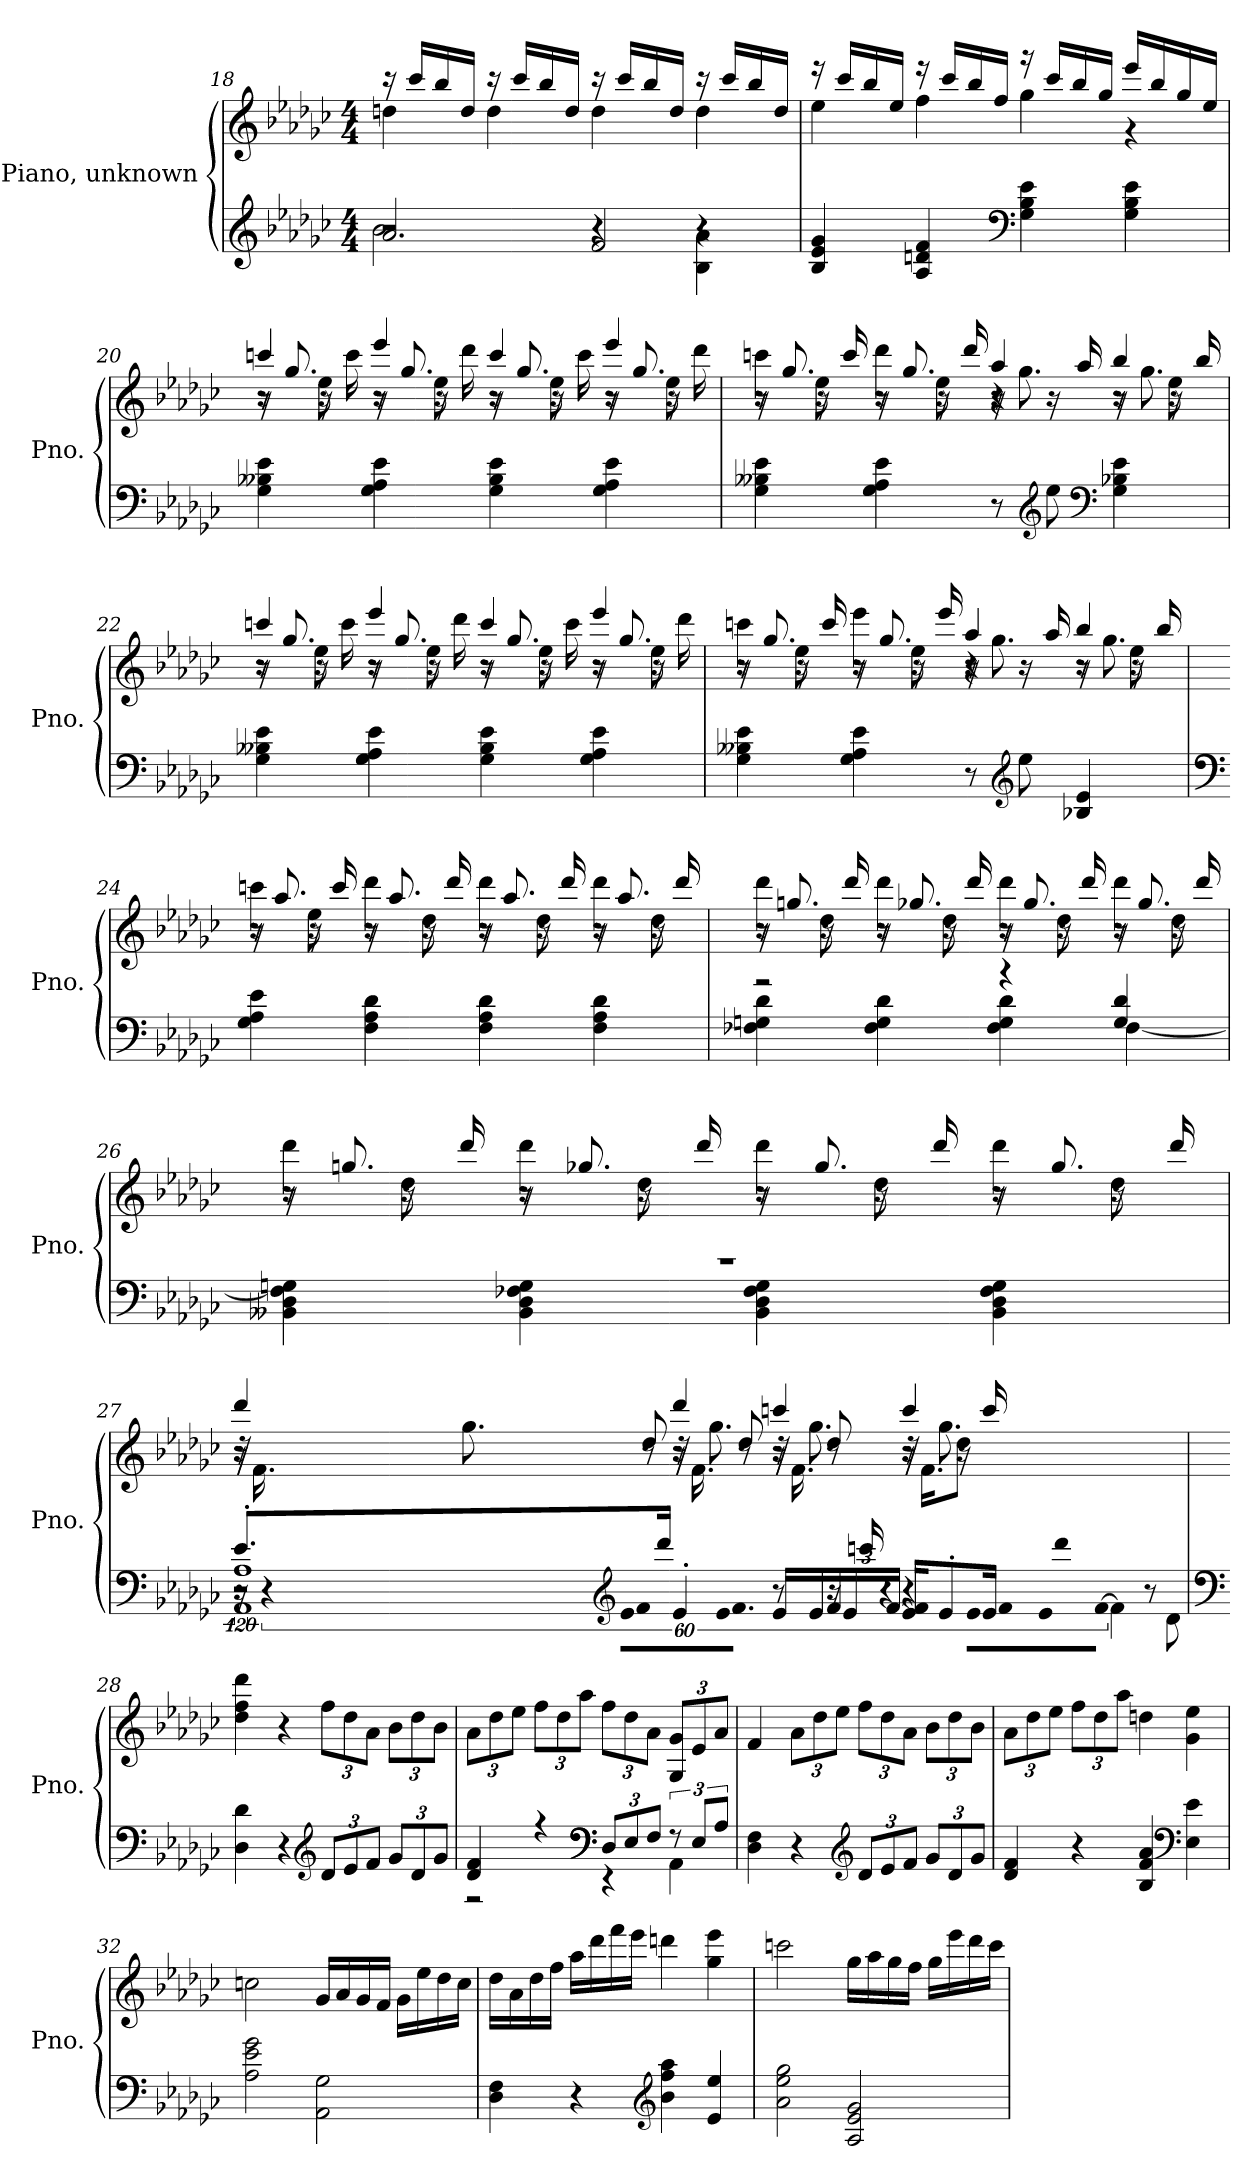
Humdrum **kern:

**kern	**kern
*part1	*part1
*staff2	*staff1
*I"Piano, unknown	*
*I'Pno.	*
*clefG2	*clefG2
*k[b-e-a-d-g-c-]	*k[b-e-a-d-g-c-]
*M4/4	*M4/4
=18	=18
*^	*^
*	*^	*	*
2.a-/	2b-\	2r	16r	4ddn\
.	.	.	16ccc-/LL	.
.	.	.	16bb-/	.
.	.	.	16dd/JJ	.
.	.	.	16r	4dd\
.	.	.	16ccc-/LL	.
.	.	.	16bb-/	.
.	.	.	16dd/JJ	.
.	4r	2f/	16r	4dd\
.	.	.	16ccc-/LL	.
.	.	.	16bb-/	.
.	.	.	16dd/JJ	.
4r	4B-\ 4a-\	.	16r	4dd\
.	.	.	16ccc-/LL	.
.	.	.	16bb-/	.
.	.	.	16dd/JJ	.
*v	*v	*v	*	*
!!LO:LB:g=z	!!
=19	=19	=19
4B-/ 4e-/ 4g-/	16r	4ee-\
.	16ccc-/LL	.
.	16bb-/	.
.	16ee-/JJ	.
4A-/ 4dn/ 4f/	16r	4ff\
.	16ccc-/LL	.
.	16bb-/	.
.	16ff/JJ	.
*clefF4	*	*
4G-\ 4B-\ 4e-\	16r	4gg-\
.	16ccc-/LL	.
.	16bb-/	.
.	16gg-/JJ	.
4G-\ 4B-\ 4e-\	16eee-/LL	4r
.	16bb-/	.
.	16gg-/	.
.	16ee-/JJ	.
=20	=20	=20
*	*^	*^
4G-\ 4B--X\ 4e-\	4cccn/	8r	16r	8r
.	.	.	8.gg-/	.
.	.	16r	.	8ee-\
.	.	16ccc\	.	.
4G-\ 4A-\ 4e-\	4eee-/	8r	16r	8r
.	.	.	8.gg-/	.
.	.	16r	.	8ee-\
.	.	16ddd-\	.	.
4G-\ 4B--\ 4e-\	4ccc/	8r	16r	8r
.	.	.	8.gg-/	.
.	.	16r	.	8ee-\
.	.	16ccc\	.	.
4G-\ 4A-\ 4e-\	4eee-/	8r	16r	8r
.	.	.	8.gg-/	.
.	.	16r	.	8ee-\
.	.	16ddd-\	.	.
!!LO:PB:g=z	!!	!!	!!
=21	=21	=21	=21	=21
4G-\ 4B--X\ 4e-\	8r	4cccn\	16r	8r
.	.	.	8.gg-/	.
.	16r	.	.	8ee-\
.	16ccc/	.	.	.
4G-\ 4A-\ 4e-\	8r	4ddd-\	16r	8r
.	.	.	8.gg-/	.
.	16r	.	.	8ee-\
.	16ddd-/	.	.	.
8r	8r	4r	4aa-/	16r
.	.	.	.	8.gg-\
*clefG2	*	*	*	*
8ee-\	16r	.	.	.
.	16aa-/	.	.	.
*clefF4	*	*	*	*
4G-\ 4B-X\ 4e-\	8r	8r	4bb-/	16r
.	.	.	.	8.gg-\
.	16r	8ee-\	.	.
.	16bb-/	.	.	.
=22	=22	=22	=22	=22
4G-\ 4B--X\ 4e-\	4cccn/	8r	16r	8r
.	.	.	8.gg-/	.
.	.	16r	.	8ee-\
.	.	16ccc\	.	.
4G-\ 4A-\ 4e-\	4eee-/	8r	16r	8r
.	.	.	8.gg-/	.
.	.	16r	.	8ee-\
.	.	16ddd-\	.	.
4G-\ 4B--\ 4e-\	4ccc/	8r	16r	8r
.	.	.	8.gg-/	.
.	.	16r	.	8ee-\
.	.	16ccc\	.	.
4G-\ 4A-\ 4e-\	4eee-/	8r	16r	8r
.	.	.	8.gg-/	.
.	.	16r	.	8ee-\
.	.	16ddd-\	.	.
!!LO:LB:g=z	!!	!!	!!
=23	=23	=23	=23	=23
4G-\ 4B--X\ 4e-\	8r	4cccn\	16r	8r
.	.	.	8.gg-/	.
.	16r	.	.	8ee-\
.	16ccc/	.	.	.
4G-\ 4A-\ 4e-\	8r	4eee-\	16r	8r
.	.	.	8.gg-/	.
.	16r	.	.	8ee-\
.	16eee-/	.	.	.
8r	8r	4r	4aa-/	16r
.	.	.	.	8.gg-\
*clefG2	*	*	*	*
8ee-\	16r	.	.	.
.	16aa-/	.	.	.
4B-X/ 4e-/	8r	8r	4bb-/	16r
.	.	.	.	8.gg-\
.	16r	8ee-\	.	.
.	16bb-/	.	.	.
!!LO:LB:g=z	!!	!!	!!
=24	=24	=24	=24	=24
*clefF4	*	*	*	*
4G-\ 4A-\ 4e-\	8r	4cccn\	16r	8r
.	.	.	8.aa-/	.
.	16r	.	.	8ee-\
.	16ccc/	.	.	.
4F\ 4A-\ 4d-\	8r	4ddd-\	16r	8r
.	.	.	8.aa-/	.
.	16r	.	.	8dd-\
.	16ddd-/	.	.	.
4F\ 4A-\ 4d-\	8r	4ddd-\	16r	8r
.	.	.	8.aa-/	.
.	16r	.	.	8dd-\
.	16ddd-/	.	.	.
4F\ 4A-\ 4d-\	8r	4ddd-\	16r	8r
.	.	.	8.aa-/	.
.	16r	.	.	8dd-\
.	16ddd-/	.	.	.
!!LO:LB:g=z	!!	!!	!!
=25	=25	=25	=25	=25
*^	*	*	*	*
2r	4F-X\ 4Gn\ 4d-\	8r	4ddd-\	16r	8r
.	.	.	.	8.ggn/	.
.	.	16r	.	.	8dd-\
.	.	16ddd-/	.	.	.
.	4F-\ 4G\ 4d-\	8r	4ddd-\	16r	8r
.	.	.	.	8.gg-X/	.
.	.	16r	.	.	8dd-\
.	.	16ddd-/	.	.	.
4r	4F-\ 4G\ 4d-\	8r	4ddd-\	16r	8r
.	.	.	.	8.gg-/	.
.	.	16r	.	.	8dd-\
.	.	16ddd-/	.	.	.
4G/ 4d-/	[4F-\	8r	4ddd-\	16r	8r
.	.	.	.	8.gg-/	.
.	.	16r	.	.	8dd-\
.	.	16ddd-/	.	.	.
!!LO:LB:g=z	!!	!!	!!
=26	=26	=26	=26	=26	=26
1r	4BB--X\ 4D-\ 4F-\] 4Gn\	8r	4ddd-\	16r	8r
.	.	.	.	8.ggn/	.
.	.	16r	.	.	8dd-\
.	.	16ddd-/	.	.	.
.	4BB--\ 4D-\ 4F-X\ 4G\	8r	4ddd-\	16r	8r
.	.	.	.	8.gg-X/	.
.	.	16r	.	.	8dd-\
.	.	16ddd-/	.	.	.
.	4BB--\ 4D-\ 4F-\ 4G\	8r	4ddd-\	16r	8r
.	.	.	.	8.gg-/	.
.	.	16r	.	.	8dd-\
.	.	16ddd-/	.	.	.
.	4BB--\ 4D-\ 4F-\ 4G\	8r	4ddd-\	16r	8r
.	.	.	.	8.gg-/	.
.	.	16r	.	.	8dd-\
.	.	16ddd-/	.	.	.
!!LO:LB:g=z	!!	!!	!!
=27	=27	=27	=27	=27	=27
!	!LO:N:vis=16	!	!	!	!
*^	*^	*	*	*	*
2r	1920%107r	8.e-'/L	1AA- 1A-	4ddd-/	16r	8r	32r
.	.	.	.	.	.	.	16.f\
!	!LO:N:vis=32	!	!	!	!	!	!
.	1920%53r	.	.	.	.	.	.
.	.	.	.	.	8.gg-\	.	.
*clefG2	*	*	*	*	*	*	*
!	!LO:N:vis=32	!	!	!	!	!	!
.	1920%53e-\KLL	.	.	.	.	.	.
!	!LO:N:vis=16	!	!	!	!	!	!
.	1920%107f\	.	.	.	.	.	.
.	.	.	.	.	.	8dd-/	8r
!	!LO:N:vis=32	!	!	!	!	!	!
.	1920%53e-\K	.	.	.	.	.	.
.	.	16ddd-/Jk	.	.	.	.	.
.	18.f\JJ	.	.	.	.	.	.
.	.	4e-'/	.	4ddd-/	16r	8r	32r
!	!LO:N:vis=16	!	!	!	!	!	!
.	1920%107r	.	.	.	.	.	.
.	.	.	.	.	.	.	16.f\
.	.	.	.	.	8.gg-\	.	.
!	!LO:N:vis=32	!	!	!	!	!	!
.	1920%53e-\KLL	.	.	.	.	.	.
!	!LO:N:vis=16	!	!	!	!	!	!
.	1920%107f\	.	.	.	.	.	.
.	.	.	.	.	.	8dd-/	8r
!	!LO:N:vis=32	!	!	!	!	!	!
.	1920%53e-\L	.	.	.	.	.	.
!	!LO:N:vis=32	!	!	!	!	!	!
.	1920%53ddd-\	.	.	.	.	.	.
.	1920ryy	.	.	.	.	.	.
!	!LO:N:vis=32	!	!	!	!	!	!
.	[1920%53f\JJJ	.	.	.	.	.	.
8r	4f\]	16e-/LL	.	4cccn/	16r	8r	32r
.	.	.	.	.	.	.	16.f\
.	.	16e-/	.	.	8.gg-\	.	.
*	*	*Xbrackettup	*	*	*	*	*
16r	.	24f/	.	.	.	8dd-/	8r
.	.	24e-/	.	.	.	.	.
16cccn/	.	.	.	.	.	.	.
.	.	[24f/JJ	.	.	.	.	.
4r	8r	16e-/ 16f/]KL	.	4ccc/	16r	8r	32r
.	.	.	.	.	.	.	16.f\KL
.	.	8e-'/	.	.	8.gg-\	.	.
.	8d-\	.	.	.	.	16r	8dd-\J
.	.	16e-/Jk	.	.	.	16ccc/	.
*v	*v	*v	*v	*	*	*	*
*	*v	*v	*v	*v
!!LO:PB:g=z
=28	=28
*clefF4	*
4D-\ 4d-\	4dd-\ 4ff\ 4ddd-\
4r	4r
*clefG2	*
*	*Xbrackettup
12d-/L	12ff\L
12e-/	12dd-\
12f/J	12a-\J
12g-/L	12b-\L
12d-/	12dd-\
12g-/J	12b-\J
=29	=29
*^	*
4d-/ 4f/	2r	12a-\L
.	.	12dd-\
.	.	12ee-\J
4r	.	12ff\L
.	.	12dd-\
.	.	12aa-\J
*clefF4	*	*
12D-/L	4r	12ff\L
12E-/	.	12dd-\
12F/J	.	12a-\J
*brackettup	*	*
12r	4AA-\	12G-/ 12g-/L
12E-/L	.	12e-/
12A-/J	.	12a-/J
*v	*v	*
=30	=30
4D-\ 4F\	4f/
4r	12a-\L
.	12dd-\
.	12ee-\J
*clefG2	*
*Xbrackettup	*
12d-/L	12ff\L
12e-/	12dd-\
12f/J	12a-\J
12g-/L	12b-\L
12d-/	12dd-\
12g-/J	12b-\J
!!LO:LB:g=z
=31	=31
4d-/ 4f/	12a-\L
.	12dd-\
.	12ee-\J
4r	12ff\L
.	12dd-\
.	12aa-\J
4B-/ 4f/ 4a-/	4ddn\
*clefF4	*
4E-\ 4e-\	4g-\ 4ee-\
=32	=32
2A-\ 2e-\ 2g-\	2ccn\
2AA-\ 2G-\	16g-/LL
.	16a-/
.	16g-/
.	16f/JJ
.	16g-\LL
.	16ee-\
.	16dd-\
.	16cc\JJ
=33	=33
4D-\ 4F\	16dd-\LL
.	16a-\
.	16dd-\
.	16ff\JJ
4r	16aa-\LL
.	16ddd-\
.	16fff\
.	16eee-\JJ
*clefG2	*
4b-\ 4ff\ 4aa-\	4dddn\
4e-/ 4ee-/	4gg-\ 4eee-\
!!LO:LB:g=z
=34	=34
2a-\ 2ee-\ 2gg-\	2cccn\
2A-/ 2e-/ 2g-/	16gg-\LL
.	16aa-\
.	16gg-\
.	16ff\JJ
.	16gg-\LL
.	16eee-\
.	16ddd-\
.	16ccc\JJ
=	=
*-	*-
